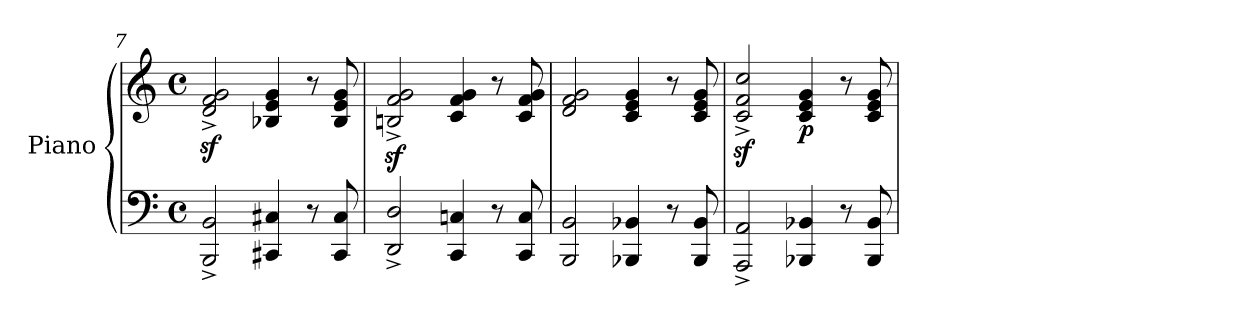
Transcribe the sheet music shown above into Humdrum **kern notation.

**kern	**kern	**dynam
*part1	*part1	*part1
*staff2	*staff1	*staff1/2
*I"Piano	*	*
*I'Pno.	*	*
*clefF4	*clefG2	*
*k[]	*k[]	*
*M4/4	*M4/4	*
*met(c)	*met(c)	*
=7	=7	=7
2BBB/^ 2BB/^	2d/z<^ 2f/z<^ 2g/z<^	.
4CC#X/ 4C#X/	4B-X/ 4e/ 4g/	.
8r	8r	.
8CC#/ 8C#/	8B-/ 8e/ 8g/	.
!!LO:LB:g=z
=8	=8	=8
2DD/^ 2D/^	2Bn/z<^ 2f/z<^ 2g/z<^	.
4CC/ 4Cn/	4c/ 4f/ 4g/	.
8r	8r	.
8CC/ 8C/	8c/ 8f/ 8g/	.
=9	=9	=9
2BBB/ 2BB/	2d/ 2f/ 2g/	.
4BBB-X/ 4BB-X/	4c/ 4e/ 4g/	.
8r	8r	.
8BBB-/ 8BB-/	8c/ 8e/ 8g/	.
=10	=10	=10
2AAA/^ 2AA/^	2c/z<^ 2f/z<^ 2cc/z<^	.
!	!	!LO:DY:b
4BBB-X/ 4BB-X/	4c/ 4e/ 4g/	p
8r	8r	.
8BBB-/ 8BB-/	8c/ 8e/ 8g/	.
=	=	=
*-	*-	*-
